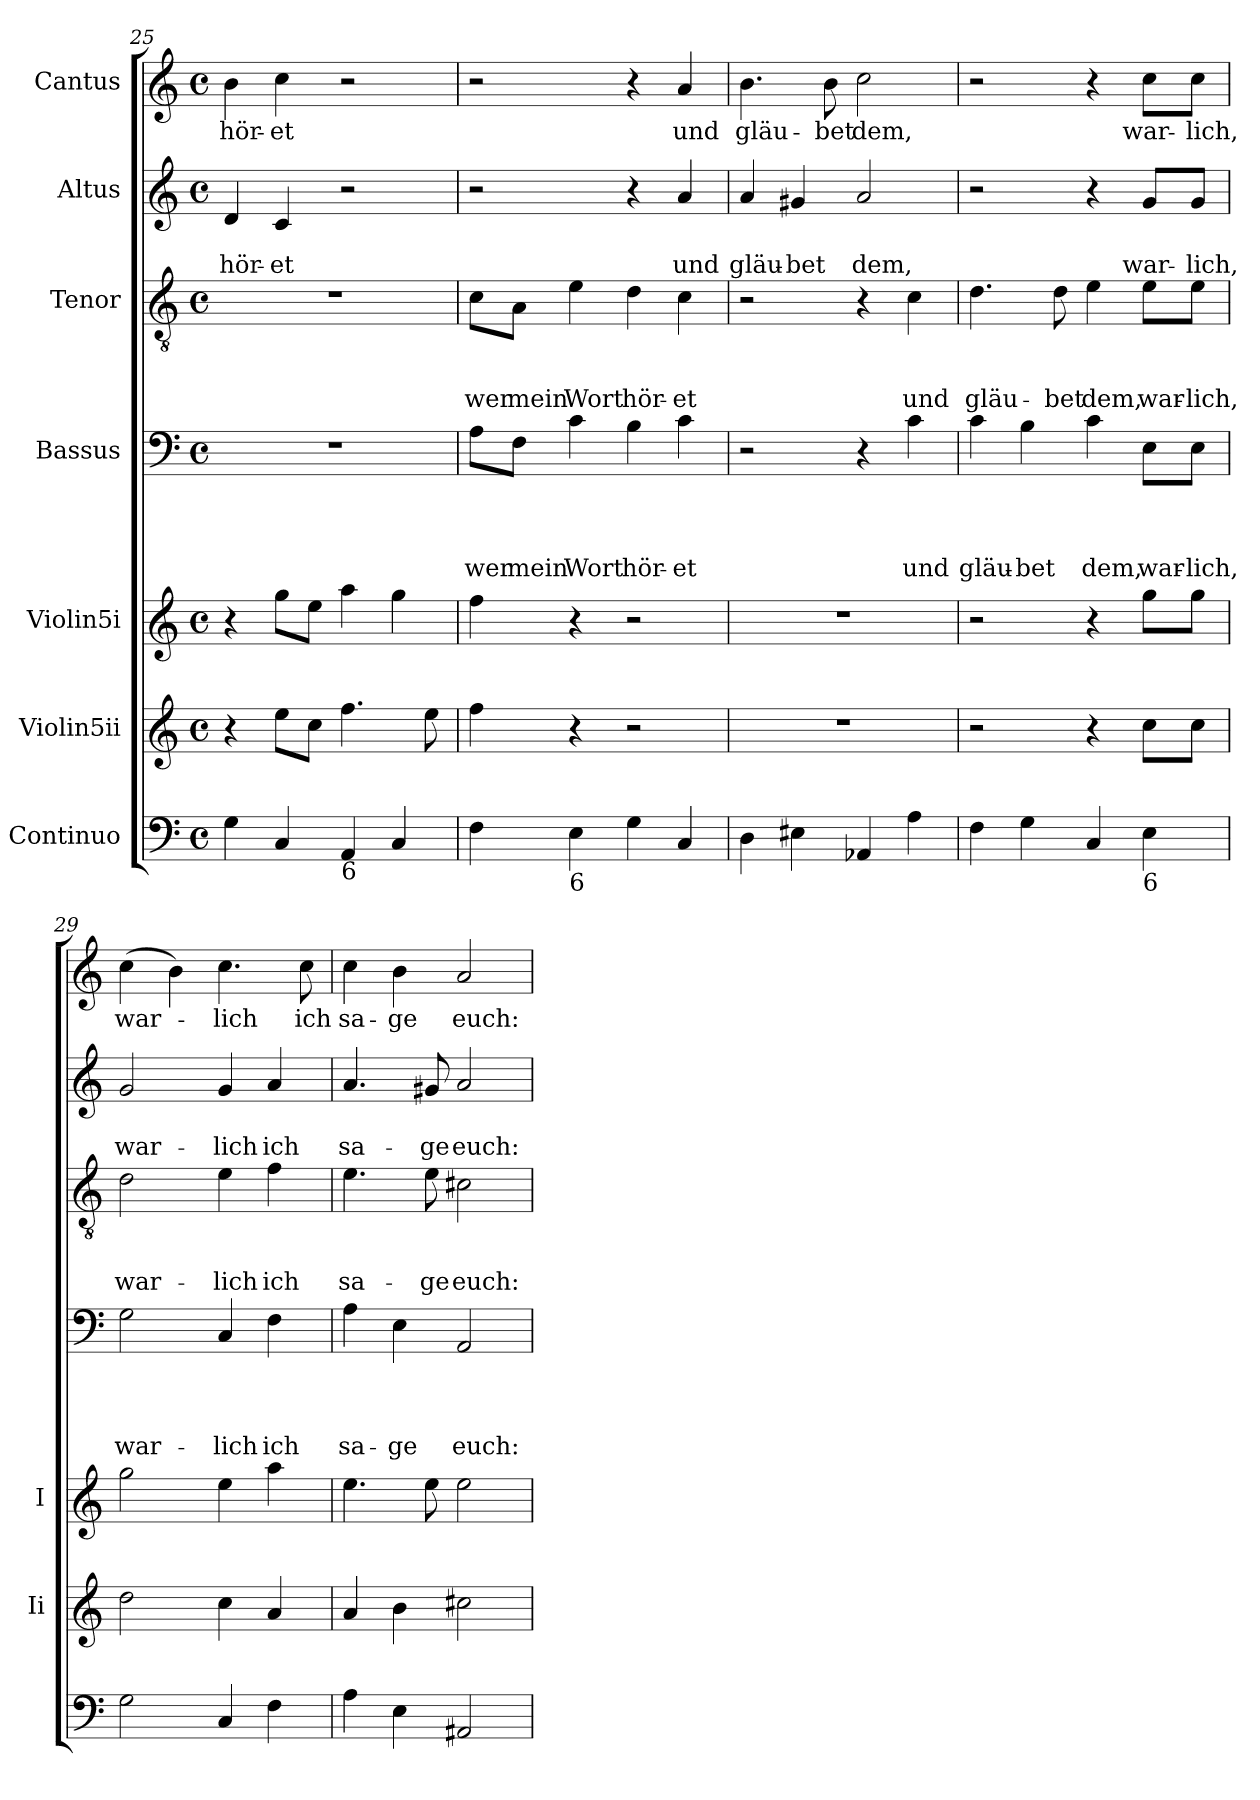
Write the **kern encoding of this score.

**kern	**kern	**kern	**kern	**text	**text	**text	**text	**kern	**text	**text	**text	**kern	**text	**text	**kern	**text
*part7	*part6	*part5	*part4	*part4	*part4	*part4	*part4	*part3	*part3	*part3	*part3	*part2	*part2	*part2	*part1	*part1
*staff7	*staff6	*staff5	*staff4	*staff4	*staff4	*staff4	*staff4	*staff3	*staff3	*staff3	*staff3	*staff2	*staff2	*staff2	*staff1	*staff1
*I"Continuo	*I"Violin5ii	*I"Violin5i	*I"Bassus	*	*	*	*	*I"Tenor	*	*	*	*I"Altus	*	*	*I"Cantus	*
*	*I'Ii	*I'I	*	*	*	*	*	*	*	*	*	*	*	*	*	*
*clefF4	*clefG2	*clefG2	*clefF4	*	*	*	*	*clefGv2	*	*	*	*clefG2	*	*	*clefG2	*
*k[]	*k[]	*k[]	*k[]	*	*	*	*	*k[]	*	*	*	*k[]	*	*	*k[]	*
*C:	*C:	*C:	*C:	*	*	*	*	*C:	*	*	*	*C:	*	*	*C:	*
*M4/4	*M4/4	*M4/4	*M4/4	*	*	*	*	*M4/4	*	*	*	*M4/4	*	*	*M4/4	*
*met(c)	*met(c)	*met(c)	*met(c)	*	*	*	*	*met(c)	*	*	*	*met(c)	*	*	*met(c)	*
=25	=25	=25	=25	=25	=25	=25	=25	=25	=25	=25	=25	=25	=25	=25	=25	=25
!	!	!	!	!	!	!	!	!	!	!	!	!	!	!LO:LY:b	!	!LO:LY:b
4G\	4r	4r	1r	.	.	.	.	1r	.	.	.	4d/	.	hör-	4b\	hör-
!	!	!	!	!	!	!	!	!	!	!	!	!	!	!LO:LY:b:rj	!	!LO:LY:b:rj
4C/	8ee\L	8gg\L	.	.	.	.	.	.	.	.	.	4c/	.	-et	4cc\	-et
.	8cc\J	8ee\J	.	.	.	.	.	.	.	.	.	.	.	.	.	.
!LO:TX:b:t=6	!	!	!	!	!	!	!	!	!	!	!	!	!	!	!	!
4AA/	4.ff\	4aa\	.	.	.	.	.	.	.	.	.	2r	.	.	2r	.
4C/	.	4gg\	.	.	.	.	.	.	.	.	.	.	.	.	.	.
.	8ee\	.	.	.	.	.	.	.	.	.	.	.	.	.	.	.
=26	=26	=26	=26	=26	=26	=26	=26	=26	=26	=26	=26	=26	=26	=26	=26	=26
!	!	!	!	!	!	!	!LO:LY:b	!	!	!	!LO:LY:b	!	!	!	!	!
4F\	4ff\	4ff\	8A\L	.	.	.	wer	8c\L	.	.	wer	2r	.	.	2r	.
!	!	!	!	!	!	!	!LO:LY:b	!	!	!	!LO:LY:b	!	!	!	!	!
.	.	.	8F\J	.	.	.	mein	8A\J	.	.	mein	.	.	.	.	.
!LO:TX:b:t=6	!	!	!	!	!	!	!	!	!	!	!	!	!	!	!	!
!	!	!	!	!	!	!	!LO:LY:b	!	!	!	!LO:LY:b	!	!	!	!	!
4E\	4r	4r	4c\	.	.	.	Wort	4e\	.	.	Wort	.	.	.	.	.
!	!	!	!	!	!	!	!LO:LY:b	!	!	!	!LO:LY:b	!	!	!	!	!
4G\	2r	2r	4B\	.	.	.	hör-	4d\	.	.	hör-	4r	.	.	4r	.
!	!	!	!	!	!	!	!LO:LY:b:rj	!	!	!	!LO:LY:b:rj	!	!	!LO:LY:b	!	!LO:LY:b
4C/	.	.	4c\	.	.	.	-et	4c\	.	.	-et	4a/	.	und	4a/	und
=27	=27	=27	=27	=27	=27	=27	=27	=27	=27	=27	=27	=27	=27	=27	=27	=27
!	!	!	!	!	!	!	!	!	!	!	!	!	!	!LO:LY:b	!	!LO:LY:b
4D\	1r	1r	2r	.	.	.	.	2r	.	.	.	4a/	.	gläu-	4.b\	gläu-
!	!	!	!	!	!	!	!	!	!	!	!	!	!	!LO:LY:b:rj	!	!
4E#\	.	.	.	.	.	.	.	.	.	.	.	4g#X/	.	-bet	.	.
!	!	!	!	!	!	!	!	!	!	!	!	!	!	!	!	!LO:LY:b
.	.	.	.	.	.	.	.	.	.	.	.	.	.	.	8b\	-bet
!	!	!	!	!	!	!	!	!	!	!	!	!	!	!LO:LY:b	!	!LO:LY:b
4AA-/	.	.	4r	.	.	.	.	4r	.	.	.	2a/	.	dem,	2cc\	dem,
!	!	!	!	!	!	!	!LO:LY:b	!	!	!	!LO:LY:b	!	!	!	!	!
4A\	.	.	4c\	.	.	.	und	4c\	.	.	und	.	.	.	.	.
=28	=28	=28	=28	=28	=28	=28	=28	=28	=28	=28	=28	=28	=28	=28	=28	=28
!	!	!	!	!	!	!	!LO:LY:b	!	!	!	!LO:LY:b	!	!	!	!	!
4F\	2r	2r	4c\	.	.	.	gläu-	4.d\	.	.	gläu-	2r	.	.	2r	.
!	!	!	!	!	!	!	!LO:LY:b:rj	!	!	!	!	!	!	!	!	!
4G\	.	.	4B\	.	.	.	-bet	.	.	.	.	.	.	.	.	.
!	!	!	!	!	!	!	!	!	!	!	!LO:LY:b	!	!	!	!	!
.	.	.	.	.	.	.	.	8d\	.	.	-bet	.	.	.	.	.
!	!	!	!	!	!	!	!LO:LY:b	!	!	!	!LO:LY:b	!	!	!	!	!
4C/	4r	4r	4c\	.	.	.	dem,	4e\	.	.	dem,	4r	.	.	4r	.
!LO:TX:b:t=6	!	!	!	!	!	!	!	!	!	!	!	!	!	!	!	!
!	!	!	!	!	!	!	!LO:LY:b	!	!	!	!LO:LY:b	!	!	!LO:LY:b	!	!LO:LY:b
4E\	8cc\L	8gg\L	8E\L	.	.	.	war-	8e\L	.	.	war-	8g/L	.	war-	8cc\L	war-
!	!	!	!	!	!	!	!LO:LY:b:rj	!	!	!	!LO:LY:b:rj	!	!	!LO:LY:b:rj	!	!LO:LY:b:rj
.	8cc\J	8gg\J	8E\J	.	.	.	-lich,	8e\J	.	.	-lich,	8g/J	.	-lich,	8cc\J	-lich,
!!LO:LB:g=z
=29	=29	=29	=29	=29	=29	=29	=29	=29	=29	=29	=29	=29	=29	=29	=29	=29
!	!	!	!	!	!	!	!LO:LY:b	!	!	!	!LO:LY:b	!	!	!LO:LY:b	!	!LO:LY:b
2G\	2dd\	2gg\	2G\	.	.	.	war-	2d\	.	.	war-	2g/	.	war-	(>4cc\	war-
.	.	.	.	.	.	.	.	.	.	.	.	.	.	.	4b\)	.
!	!	!	!	!	!	!	!LO:LY:b	!	!	!	!LO:LY:b	!	!	!LO:LY:b	!	!LO:LY:b
4C/	4cc\	4ee\	4C/	.	.	.	-lich	4e\	.	.	-lich	4g/	.	-lich	4.cc\	-lich
!	!	!	!	!	!	!	!LO:LY:b	!	!	!	!LO:LY:b	!	!	!LO:LY:b	!	!
4F\	4a/	4aa\	4F\	.	.	.	ich	4f\	.	.	ich	4a/	.	ich	.	.
!	!	!	!	!	!	!	!	!	!	!	!	!	!	!	!	!LO:LY:b
.	.	.	.	.	.	.	.	.	.	.	.	.	.	.	8cc\	ich
=30	=30	=30	=30	=30	=30	=30	=30	=30	=30	=30	=30	=30	=30	=30	=30	=30
!	!	!	!	!	!	!	!LO:LY:b	!	!	!	!LO:LY:b	!	!	!LO:LY:b	!	!LO:LY:b
4A\	4a/	4.ee\	4A\	.	.	.	sa-	4.e\	.	.	sa-	4.a/	.	sa-	4cc\	sa-
!	!	!	!	!	!	!	!LO:LY:b	!	!	!	!	!	!	!	!	!LO:LY:b
4E\	4b\	.	4E\	.	.	.	-ge	.	.	.	.	.	.	.	4b\	-ge
!	!	!	!	!	!	!	!	!	!	!	!LO:LY:b	!	!	!LO:LY:b	!	!
.	.	8ee\	.	.	.	.	.	8e\	.	.	-ge	8g#X/	.	-ge	.	.
!	!	!	!	!	!	!	!LO:LY:b	!	!	!	!LO:LY:b	!	!	!LO:LY:b	!	!LO:LY:b
2AA#/	2cc#X\	2ee\	2AA/	.	.	.	euch:	2c#X\	.	.	euch:	2a/	.	euch:	2a/	euch:
=	=	=	=	=	=	=	=	=	=	=	=	=	=	=	=	=
*-	*-	*-	*-	*-	*-	*-	*-	*-	*-	*-	*-	*-	*-	*-	*-	*-
